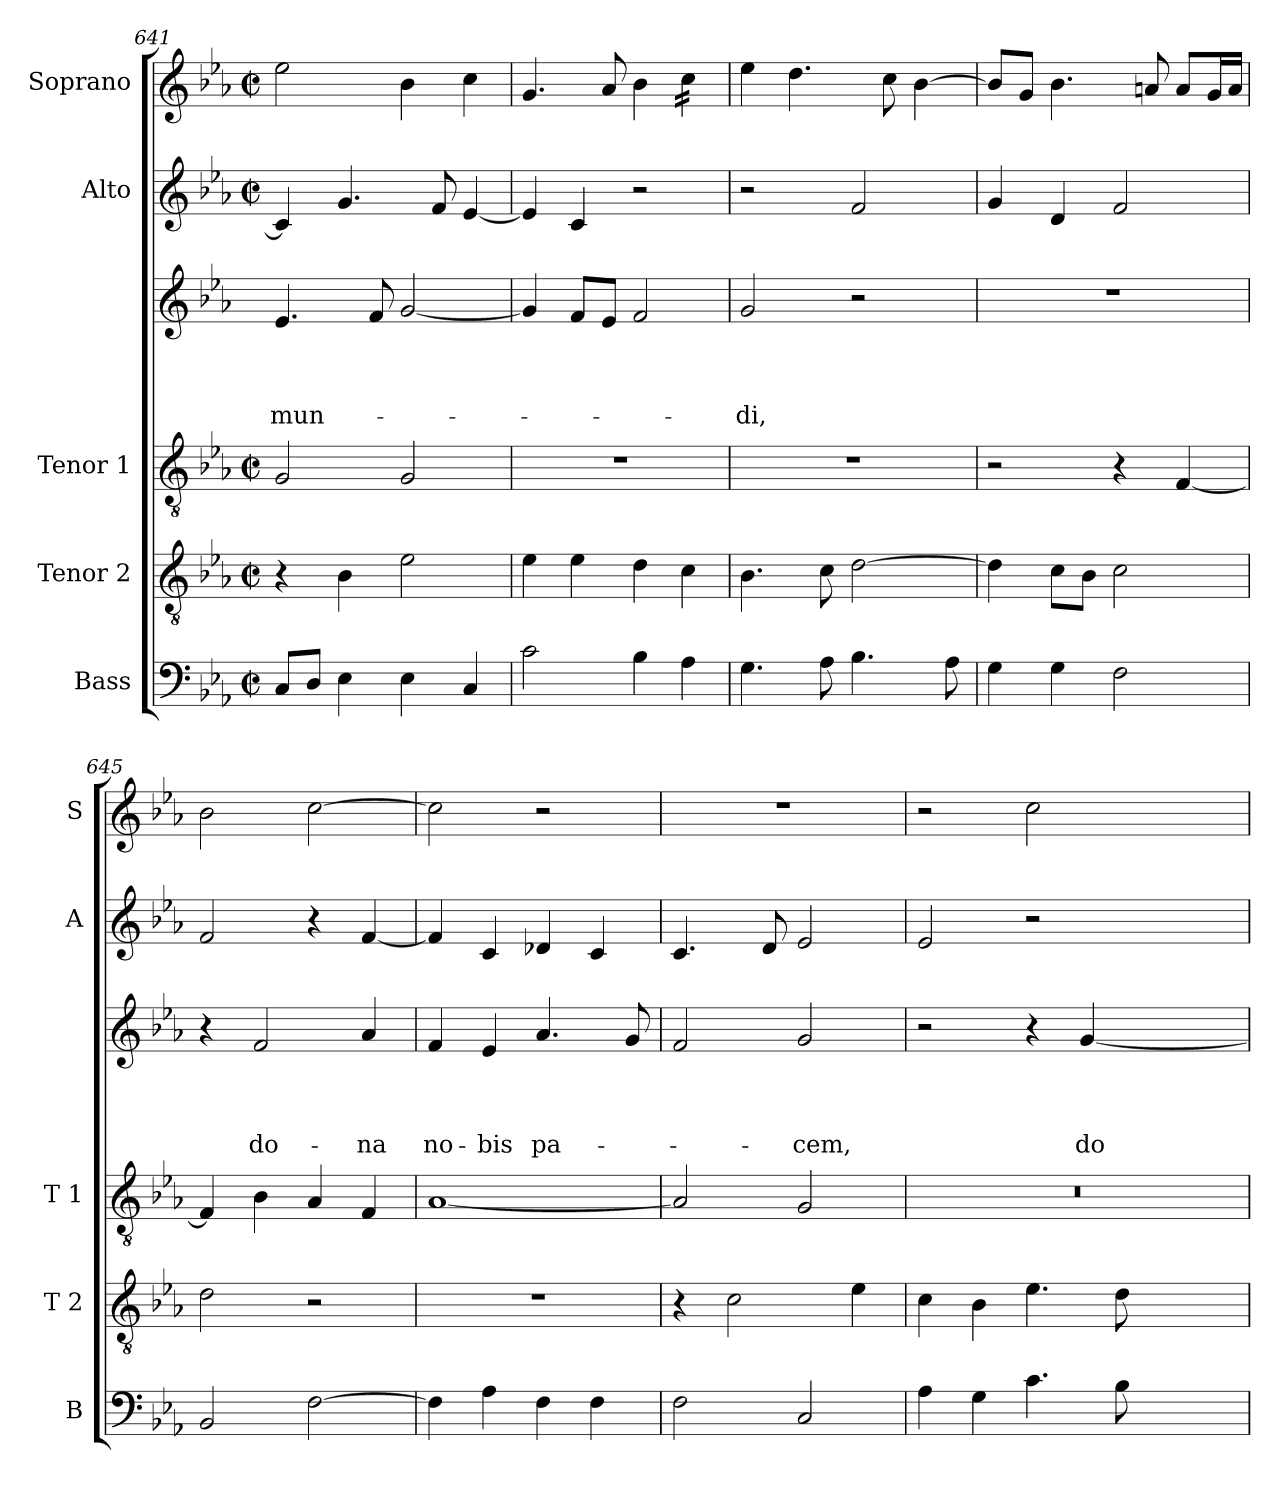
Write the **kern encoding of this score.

**kern	**kern	**kern	**kern	**text	**text	**text	**text	**kern	**kern
*part6	*part5	*part4	*part3	*part3	*part3	*part3	*part3	*part2	*part1
*staff6	*staff5	*staff4	*staff3	*staff3	*staff3	*staff3	*staff3	*staff2	*staff1
*I"Bass	*I"Tenor 2	*I"Tenor 1	*	*	*	*	*	*I"Alto	*I"Soprano
*I'B	*I'T 2	*I'T 1	*	*	*	*	*	*I'A	*I'S
*clefF4	*clefGv2	*clefGv2	*clefG2	*	*	*	*	*clefG2	*clefG2
*k[b-e-a-]	*k[b-e-a-]	*k[b-e-a-]	*k[b-e-a-]	*	*	*	*	*k[b-e-a-]	*k[b-e-a-]
*E-:	*E-:	*E-:	*E-:	*	*	*	*	*E-:	*E-:
*M2/2	*M2/2	*M2/2	*	*	*	*	*	*M2/2	*M2/2
*met(c|)	*met(c|)	*met(c|)	*	*	*	*	*	*met(c|)	*met(c|)
=641	=641	=641	=641	=641	=641	=641	=641	=641	=641
!	!	!	!	!	!	!	!LO:LY:b	!	!
8C/L	4r	2G/	4.e-/	.	.	.	mun-	4c/]	2ee-\
8D/J	.	.	.	.	.	.	.	.	.
4E-\	4B-\	.	.	.	.	.	.	4.g/	.
.	.	.	8f/	.	.	.	.	.	.
4E-\	2e-\	2G/	[<2g/	.	.	.	.	.	4b-\
.	.	.	.	.	.	.	.	8f/	.
4C/	.	.	.	.	.	.	.	[<4e-/	4cc\
=642	=642	=642	=642	=642	=642	=642	=642	=642	=642
2c\	4e-\	1r	4g/]	.	.	.	.	4e-/]	4.g/
.	4e-\	.	8f/L	.	.	.	.	4c/	.
.	.	.	8e-/J	.	.	.	.	.	8a-/
4B-\	4d\	.	2f/	.	.	.	.	2r	4b-\
*	*	*	*	*	*	*	*	*	*tremolo
4A-\	4c\	.	.	.	.	.	.	.	16cc\LL
.	.	.	.	.	.	.	.	.	16cc\
.	.	.	.	.	.	.	.	.	16cc\
.	.	.	.	.	.	.	.	.	16cc\JJ
*	*	*	*	*	*	*	*	*	*Xtremolo
!!LO:LB:g=z
=643	=643	=643	=643	=643	=643	=643	=643	=643	=643
!	!	!	!	!	!	!	!LO:LY:b	!	!
4.G\	4.B-\	1r	2g/	.	.	.	-di,	2r	4ee-\
.	.	.	.	.	.	.	.	.	4.dd\
8A-\	8c\	.	.	.	.	.	.	.	.
4.B-\	[>2d\	.	2r	.	.	.	.	2f/	.
.	.	.	.	.	.	.	.	.	8cc\
.	.	.	.	.	.	.	.	.	[>4b-\
8A-\	.	.	.	.	.	.	.	.	.
=644	=644	=644	=644	=644	=644	=644	=644	=644	=644
4G\	4d\]	2r	1r	.	.	.	.	4g/	8b-/L]
.	.	.	.	.	.	.	.	.	8g/J
4G\	8c\L	.	.	.	.	.	.	4d/	4.b-\
.	8B-\J	.	.	.	.	.	.	.	.
2F\	2c\	4r	.	.	.	.	.	2f/	.
.	.	.	.	.	.	.	.	.	8an/
.	.	[<4F/	.	.	.	.	.	.	8a/L
.	.	.	.	.	.	.	.	.	16g/L
.	.	.	.	.	.	.	.	.	16a/JJ
=645	=645	=645	=645	=645	=645	=645	=645	=645	=645
2BB-/	2d\	4F/]	4r	.	.	.	.	2f/	2b-\
!	!	!	!	!	!	!	!LO:LY:b	!	!
.	.	4B-\	2f/	.	.	.	do-	.	.
[>2F\	2r	4A-/	.	.	.	.	.	4r	[>2cc\
!	!	!	!	!	!	!	!LO:LY:b	!	!
.	.	4F/	4a-/	.	.	.	-na	[<4f/	.
=646	=646	=646	=646	=646	=646	=646	=646	=646	=646
!	!	!	!	!	!	!	!LO:LY:b	!	!
4F\]	1r	[<1A-	4f/	.	.	.	no-	4f/]	2cc\]
!	!	!	!	!	!	!	!LO:LY:b	!	!
4A-\	.	.	4e-/	.	.	.	-bis	4c/	.
!	!	!	!	!	!	!	!LO:LY:b	!	!
4F\	.	.	4.a-/	.	.	.	pa-	4d-X/	2r
4F\	.	.	.	.	.	.	.	4c/	.
.	.	.	8g/	.	.	.	.	.	.
=647	=647	=647	=647	=647	=647	=647	=647	=647	=647
2F\	4r	2A-/]	2f/	.	.	.	.	4.c/	1r
.	2c\	.	.	.	.	.	.	.	.
.	.	.	.	.	.	.	.	8d/	.
!	!	!	!	!	!	!	!LO:LY:b	!	!
2C/	.	2G/	2g/	.	.	.	-cem,	2e-/	.
.	4e-\	.	.	.	.	.	.	.	.
=648	=648	=648	=648	=648	=648	=648	=648	=648	=648
4A-\	4c\	1r	2r	.	.	.	.	2e-/	2r
4G\	4B-\	.	.	.	.	.	.	.	.
4.c\	4.e-\	.	4r	.	.	.	.	2r	2cc\
!	!	!	!	!	!	!	!LO:LY:b	!	!
.	.	.	[<4g/	.	.	.	do-	.	.
8B-\	8d\	.	.	.	.	.	.	.	.
=	=	=	=	=	=	=	=	=	=
*-	*-	*-	*-	*-	*-	*-	*-	*-	*-
